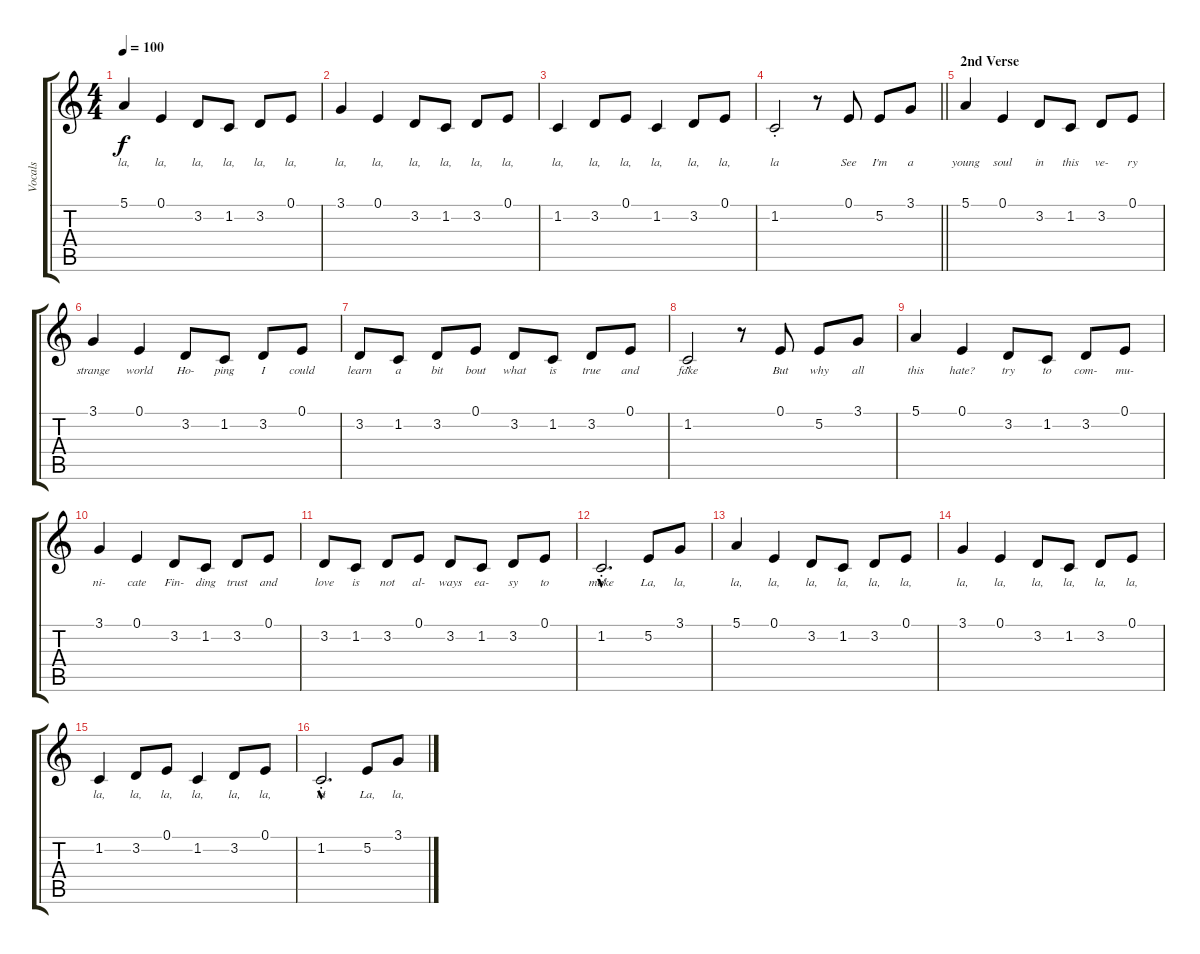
\track ("Vocals" "Vocals") {instrument vibraphone}
\staff {score tabs}
\tuning (E4 B3 G3 D3 A2 E2) {hide}
\ts (4 4)
\tempo 100
\clef g2
\ks c
5.1.4{lyrics (0 "la,") lyrics (1 "") lyrics (2 "") lyrics (3 "") lyrics (4 "") dy f} 0.1.4{lyrics (0 "la,") lyrics (1 "") lyrics (2 "") lyrics (3 "") lyrics (4 "")} 3.2.8{lyrics (0 "la,") lyrics (1 "") lyrics (2 "") lyrics (3 "") lyrics (4 "")} 1.2.8{lyrics (0 "la,") lyrics (1 "") lyrics (2 "") lyrics (3 "") lyrics (4 "")} 3.2.8{lyrics (0 "la,") lyrics (1 "") lyrics (2 "") lyrics (3 "") lyrics (4 "")} 0.1.8{lyrics (0 "la,") lyrics (1 "") lyrics (2 "") lyrics (3 "") lyrics (4 "")} |
3.1.4{lyrics (0 "la,") lyrics (1 "") lyrics (2 "") lyrics (3 "") lyrics (4 "")} 0.1.4{lyrics (0 "la,") lyrics (1 "") lyrics (2 "") lyrics (3 "") lyrics (4 "")} 3.2.8{lyrics (0 "la,") lyrics (1 "") lyrics (2 "") lyrics (3 "") lyrics (4 "")} 1.2.8{lyrics (0 "la,") lyrics (1 "") lyrics (2 "") lyrics (3 "") lyrics (4 "")} 3.2.8{lyrics (0 "la,") lyrics (1 "") lyrics (2 "") lyrics (3 "") lyrics (4 "")} 0.1.8{lyrics (0 "la,") lyrics (1 "") lyrics (2 "") lyrics (3 "") lyrics (4 "")} |
1.2.4{lyrics (0 "la,") lyrics (1 "") lyrics (2 "") lyrics (3 "") lyrics (4 "")} 3.2.8{lyrics (0 "la,") lyrics (1 "") lyrics (2 "") lyrics (3 "") lyrics (4 "")} 0.1.8{lyrics (0 "la,") lyrics (1 "") lyrics (2 "") lyrics (3 "") lyrics (4 "")} 1.2.4{lyrics (0 "la,") lyrics (1 "") lyrics (2 "") lyrics (3 "") lyrics (4 "")} 3.2.8{lyrics (0 "la,") lyrics (1 "") lyrics (2 "") lyrics (3 "") lyrics (4 "")} 0.1.8{lyrics (0 "la,") lyrics (1 "") lyrics (2 "") lyrics (3 "") lyrics (4 "")} |
\barLineRight lightlight
1.2{st}.2{lyrics (0 "la") lyrics (1 "") lyrics (2 "") lyrics (3 "") lyrics (4 "")} r.8 0.1.8{lyrics (0 "See") lyrics (1 "") lyrics (2 "") lyrics (3 "") lyrics (4 "")} 5.2.8{lyrics (0 "I'm") lyrics (1 "") lyrics (2 "") lyrics (3 "") lyrics (4 "")} 3.1.8{lyrics (0 "a") lyrics (1 "") lyrics (2 "") lyrics (3 "") lyrics (4 "")} |
\section ("" "2nd Verse")
5.1.4{lyrics (0 "young") lyrics (1 "") lyrics (2 "") lyrics (3 "") lyrics (4 "")} 0.1.4{lyrics (0 "soul") lyrics (1 "") lyrics (2 "") lyrics (3 "") lyrics (4 "")} 3.2.8{lyrics (0 "in") lyrics (1 "") lyrics (2 "") lyrics (3 "") lyrics (4 "")} 1.2.8{lyrics (0 "this") lyrics (1 "") lyrics (2 "") lyrics (3 "") lyrics (4 "")} 3.2.8{lyrics (0 "ve-") lyrics (1 "") lyrics (2 "") lyrics (3 "") lyrics (4 "")} 0.1.8{lyrics (0 "ry") lyrics (1 "") lyrics (2 "") lyrics (3 "") lyrics (4 "")} |
3.1.4{lyrics (0 "strange") lyrics (1 "") lyrics (2 "") lyrics (3 "") lyrics (4 "")} 0.1.4{lyrics (0 "world") lyrics (1 "") lyrics (2 "") lyrics (3 "") lyrics (4 "")} 3.2.8{lyrics (0 "Ho-") lyrics (1 "") lyrics (2 "") lyrics (3 "") lyrics (4 "")} 1.2.8{lyrics (0 "ping") lyrics (1 "") lyrics (2 "") lyrics (3 "") lyrics (4 "")} 3.2.8{lyrics (0 "I") lyrics (1 "") lyrics (2 "") lyrics (3 "") lyrics (4 "")} 0.1.8{lyrics (0 "could") lyrics (1 "") lyrics (2 "") lyrics (3 "") lyrics (4 "")} |
3.2.8{lyrics (0 "learn") lyrics (1 "") lyrics (2 "") lyrics (3 "") lyrics (4 "")} 1.2.8{lyrics (0 "a") lyrics (1 "") lyrics (2 "") lyrics (3 "") lyrics (4 "")} 3.2.8{lyrics (0 "bit") lyrics (1 "") lyrics (2 "") lyrics (3 "") lyrics (4 "")} 0.1.8{lyrics (0 "bout") lyrics (1 "") lyrics (2 "") lyrics (3 "") lyrics (4 "")} 3.2.8{lyrics (0 "what") lyrics (1 "") lyrics (2 "") lyrics (3 "") lyrics (4 "")} 1.2.8{lyrics (0 "is") lyrics (1 "") lyrics (2 "") lyrics (3 "") lyrics (4 "")} 3.2.8{lyrics (0 "true") lyrics (1 "") lyrics (2 "") lyrics (3 "") lyrics (4 "")} 0.1.8{lyrics (0 "and") lyrics (1 "") lyrics (2 "") lyrics (3 "") lyrics (4 "")} |
1.2{st}.2{lyrics (0 "fake") lyrics (1 "") lyrics (2 "") lyrics (3 "") lyrics (4 "")} r.8 0.1.8{lyrics (0 "But") lyrics (1 "") lyrics (2 "") lyrics (3 "") lyrics (4 "")} 5.2.8{lyrics (0 "why") lyrics (1 "") lyrics (2 "") lyrics (3 "") lyrics (4 "")} 3.1.8{lyrics (0 "all") lyrics (1 "") lyrics (2 "") lyrics (3 "") lyrics (4 "")} |
5.1.4{lyrics (0 "this") lyrics (1 "") lyrics (2 "") lyrics (3 "") lyrics (4 "")} 0.1.4{lyrics (0 "hate?") lyrics (1 "") lyrics (2 "") lyrics (3 "") lyrics (4 "")} 3.2.8{lyrics (0 "try") lyrics (1 "") lyrics (2 "") lyrics (3 "") lyrics (4 "")} 1.2.8{lyrics (0 "to") lyrics (1 "") lyrics (2 "") lyrics (3 "") lyrics (4 "")} 3.2.8{lyrics (0 "com-") lyrics (1 "") lyrics (2 "") lyrics (3 "") lyrics (4 "")} 0.1.8{lyrics (0 "mu-") lyrics (1 "") lyrics (2 "") lyrics (3 "") lyrics (4 "")} |
3.1.4{lyrics (0 "ni-") lyrics (1 "") lyrics (2 "") lyrics (3 "") lyrics (4 "")} 0.1.4{lyrics (0 "cate") lyrics (1 "") lyrics (2 "") lyrics (3 "") lyrics (4 "")} 3.2.8{lyrics (0 "Fin-") lyrics (1 "") lyrics (2 "") lyrics (3 "") lyrics (4 "")} 1.2.8{lyrics (0 "ding") lyrics (1 "") lyrics (2 "") lyrics (3 "") lyrics (4 "")} 3.2.8{lyrics (0 "trust") lyrics (1 "") lyrics (2 "") lyrics (3 "") lyrics (4 "")} 0.1.8{lyrics (0 "and") lyrics (1 "") lyrics (2 "") lyrics (3 "") lyrics (4 "")} |
3.2.8{lyrics (0 "love") lyrics (1 "") lyrics (2 "") lyrics (3 "") lyrics (4 "")} 1.2.8{lyrics (0 "is") lyrics (1 "") lyrics (2 "") lyrics (3 "") lyrics (4 "")} 3.2.8{lyrics (0 "not") lyrics (1 "") lyrics (2 "") lyrics (3 "") lyrics (4 "")} 0.1.8{lyrics (0 "al-") lyrics (1 "") lyrics (2 "") lyrics (3 "") lyrics (4 "")} 3.2.8{lyrics (0 "ways") lyrics (1 "") lyrics (2 "") lyrics (3 "") lyrics (4 "")} 1.2.8{lyrics (0 "ea-") lyrics (1 "") lyrics (2 "") lyrics (3 "") lyrics (4 "")} 3.2.8{lyrics (0 "sy") lyrics (1 "") lyrics (2 "") lyrics (3 "") lyrics (4 "")} 0.1.8{lyrics (0 "to") lyrics (1 "") lyrics (2 "") lyrics (3 "") lyrics (4 "")} |
1.2{hac st}.2{d lyrics (0 "make") lyrics (1 "") lyrics (2 "") lyrics (3 "") lyrics (4 "")} 5.2.8{lyrics (0 "La,") lyrics (1 "") lyrics (2 "") lyrics (3 "") lyrics (4 "")} 3.1.8{lyrics (0 "la,") lyrics (1 "") lyrics (2 "") lyrics (3 "") lyrics (4 "")} |
5.1.4{lyrics (0 "la,") lyrics (1 "") lyrics (2 "") lyrics (3 "") lyrics (4 "")} 0.1.4{lyrics (0 "la,") lyrics (1 "") lyrics (2 "") lyrics (3 "") lyrics (4 "")} 3.2.8{lyrics (0 "la,") lyrics (1 "") lyrics (2 "") lyrics (3 "") lyrics (4 "")} 1.2.8{lyrics (0 "la,") lyrics (1 "") lyrics (2 "") lyrics (3 "") lyrics (4 "")} 3.2.8{lyrics (0 "la,") lyrics (1 "") lyrics (2 "") lyrics (3 "") lyrics (4 "")} 0.1.8{lyrics (0 "la,") lyrics (1 "") lyrics (2 "") lyrics (3 "") lyrics (4 "")} |
3.1.4{lyrics (0 "la,") lyrics (1 "") lyrics (2 "") lyrics (3 "") lyrics (4 "")} 0.1.4{lyrics (0 "la,") lyrics (1 "") lyrics (2 "") lyrics (3 "") lyrics (4 "")} 3.2.8{lyrics (0 "la,") lyrics (1 "") lyrics (2 "") lyrics (3 "") lyrics (4 "")} 1.2.8{lyrics (0 "la,") lyrics (1 "") lyrics (2 "") lyrics (3 "") lyrics (4 "")} 3.2.8{lyrics (0 "la,") lyrics (1 "") lyrics (2 "") lyrics (3 "") lyrics (4 "")} 0.1.8{lyrics (0 "la,") lyrics (1 "") lyrics (2 "") lyrics (3 "") lyrics (4 "")} |
1.2.4{lyrics (0 "la,") lyrics (1 "") lyrics (2 "") lyrics (3 "") lyrics (4 "")} 3.2.8{lyrics (0 "la,") lyrics (1 "") lyrics (2 "") lyrics (3 "") lyrics (4 "")} 0.1.8{lyrics (0 "la,") lyrics (1 "") lyrics (2 "") lyrics (3 "") lyrics (4 "")} 1.2.4{lyrics (0 "la,") lyrics (1 "") lyrics (2 "") lyrics (3 "") lyrics (4 "")} 3.2.8{lyrics (0 "la,") lyrics (1 "") lyrics (2 "") lyrics (3 "") lyrics (4 "")} 0.1.8{lyrics (0 "la,") lyrics (1 "") lyrics (2 "") lyrics (3 "") lyrics (4 "")} |
1.2{hac st}.2{d lyrics (0 "la") lyrics (1 "") lyrics (2 "") lyrics (3 "") lyrics (4 "")} 5.2.8{lyrics (0 "La,") lyrics (1 "") lyrics (2 "") lyrics (3 "") lyrics (4 "")} 3.1.8{lyrics (0 "la,") lyrics (1 "") lyrics (2 "") lyrics (3 "") lyrics (4 "")}
